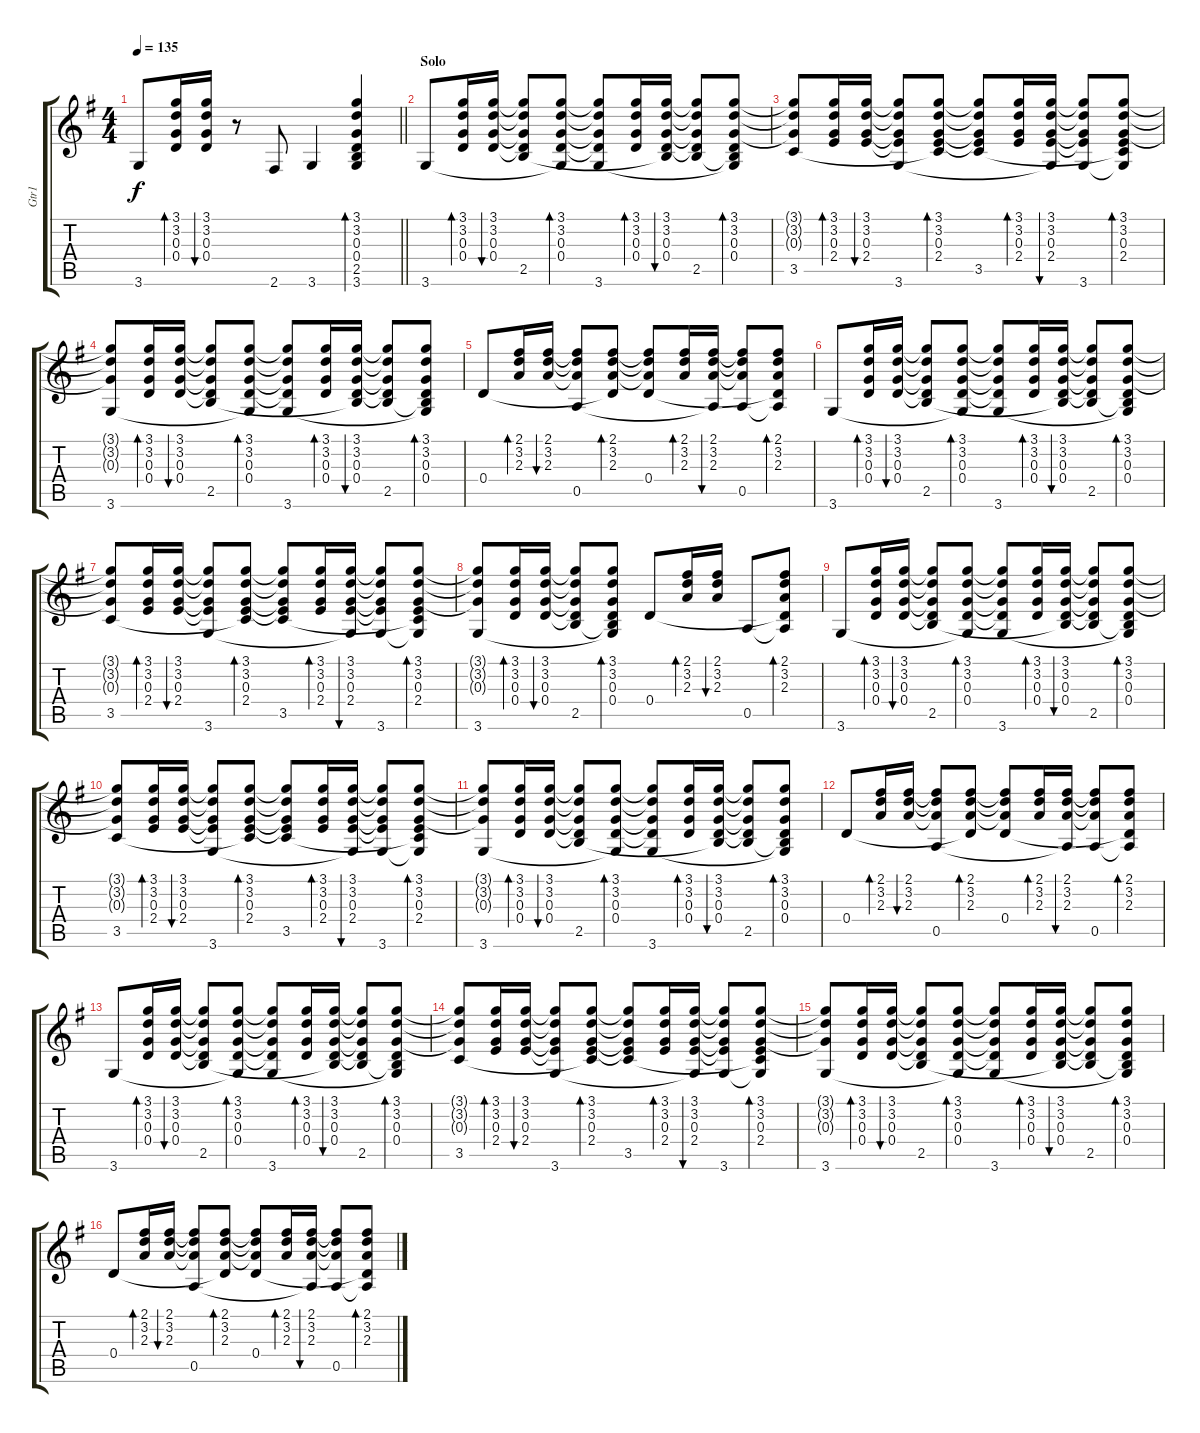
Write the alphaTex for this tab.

\track ("Gtr1" "Gtr1") {instrument acousticguitarsteel}
\staff {score tabs}
\tuning (E4 B3 G3 D3 A2 E2) {hide}
\ts (4 4)
\tempo 135
\clef g2
\barLineRight lightlight
\ks g
3.6.8{dy f} (3.1 3.2 0.3 0.4).16{bd 30} (3.1 3.2 0.3 0.4).16{bu 30} r.8 2.6.8 3.6.4 (3.1 3.2 0.3 0.4 2.5 3.6).4{bd 30} |
\section ("" "Solo")
3.6.8 (3.1 3.2 0.3 0.4).16{bd 30} (3.1 3.2 0.3 0.4).16{bu 30} (3.1{t} 3.2{t} 0.3{t} 0.4{t} 2.5).8 (3.1 3.2 0.3 0.4 3.6{t}).8{bd 30} (3.1{t} 3.2{t} 0.3{t} 0.4{t} 3.6).8 (3.1 3.2 0.3 0.4).16{bd 30} (3.1 3.2 0.3 0.4 2.5{t}).16{bu 30} (3.1{t} 3.2{t} 0.3{t} 0.4{t} 2.5).8 (3.1 3.2 0.3 0.4 2.5{t} 3.6{t}).8{bd 30} |
(3.1{t} 3.2{t} 0.3{t} 3.5).8 (3.1 3.2 0.3 2.4).16{bd 30} (3.1 3.2 0.3 2.4).16{bu 30} (3.1{t} 3.2{t} 0.3{t} 2.4{t} 3.6).8 (3.1 3.2 0.3 2.4 3.5{t}).8{bd 30} (3.1{t} 3.2{t} 0.3{t} 2.4{t} 3.5).8 (3.1 3.2 0.3 2.4).16{bd 30} (3.1 3.2 0.3 2.4 3.6{t}).16{bu 30} (3.1{t} 3.2{t} 0.3{t} 2.4{t} 3.6).8 (3.1 3.2 0.3 2.4 3.5{t} 3.6{t}).8{bd 30} |
(3.1{t} 3.2{t} 0.3{t} 3.6).8 (3.1 3.2 0.3 0.4).16{bd 30} (3.1 3.2 0.3 0.4).16{bu 30} (3.1{t} 3.2{t} 0.3{t} 0.4{t} 2.5).8 (3.1 3.2 0.3 0.4 3.6{t}).8{bd 30} (3.1{t} 3.2{t} 0.3{t} 0.4{t} 3.6).8 (3.1 3.2 0.3 0.4).16{bd 30} (3.1 3.2 0.3 0.4 2.5{t}).16{bu 30} (3.1{t} 3.2{t} 0.3{t} 0.4{t} 2.5).8 (3.1 3.2 0.3 0.4 2.5{t} 3.6{t}).8{bd 30} |
0.4.8 (2.1 3.2 2.3).16{bd 30} (2.1 3.2 2.3).16{bu 30} (2.1{t} 3.2{t} 2.3{t} 0.5).8 (2.1 3.2 2.3 0.4{t}).8{bd 30} (2.1{t} 3.2{t} 2.3{t} 0.4).8 (2.1 3.2 2.3).16{bd 30} (2.1 3.2 2.3 0.5{t}).16{bu 30} (2.1{t} 3.2{t} 2.3{t} 0.5).8 (2.1 3.2 2.3 0.4{t} 0.5{t}).8{bd 30} |
3.6.8 (3.1 3.2 0.3 0.4).16{bd 30} (3.1 3.2 0.3 0.4).16{bu 30} (3.1{t} 3.2{t} 0.3{t} 0.4{t} 2.5).8 (3.1 3.2 0.3 0.4 3.6{t}).8{bd 30} (3.1{t} 3.2{t} 0.3{t} 0.4{t} 3.6).8 (3.1 3.2 0.3 0.4).16{bd 30} (3.1 3.2 0.3 0.4 2.5{t}).16{bu 30} (3.1{t} 3.2{t} 0.3{t} 0.4{t} 2.5).8 (3.1 3.2 0.3 0.4 2.5{t} 3.6{t}).8{bd 30} |
(3.1{t} 3.2{t} 0.3{t} 3.5).8 (3.1 3.2 0.3 2.4).16{bd 30} (3.1 3.2 0.3 2.4).16{bu 30} (3.1{t} 3.2{t} 0.3{t} 2.4{t} 3.6).8 (3.1 3.2 0.3 2.4 3.5{t}).8{bd 30} (3.1{t} 3.2{t} 0.3{t} 2.4{t} 3.5).8 (3.1 3.2 0.3 2.4).16{bd 30} (3.1 3.2 0.3 2.4 3.6{t}).16{bu 30} (3.1{t} 3.2{t} 0.3{t} 2.4{t} 3.6).8 (3.1 3.2 0.3 2.4 3.5{t} 3.6{t}).8{bd 30} |
(3.1{t} 3.2{t} 0.3{t} 3.6).8 (3.1 3.2 0.3 0.4).16{bd 30} (3.1 3.2 0.3 0.4).16{bu 30} (3.1{t} 3.2{t} 0.3{t} 0.4{t} 2.5).8 (3.1 3.2 0.3 0.4 2.5{t} 3.6{t}).8{bd 30} 0.4.8 (2.1 3.2 2.3).16{bd 30} (2.1 3.2 2.3).16{bu 30} 0.5.8 (2.1 3.2 2.3 0.4{t} 0.5{t}).8{bd 30} |
3.6.8 (3.1 3.2 0.3 0.4).16{bd 30} (3.1 3.2 0.3 0.4).16{bu 30} (3.1{t} 3.2{t} 0.3{t} 0.4{t} 2.5).8 (3.1 3.2 0.3 0.4 3.6{t}).8{bd 30} (3.1{t} 3.2{t} 0.3{t} 0.4{t} 3.6).8 (3.1 3.2 0.3 0.4).16{bd 30} (3.1 3.2 0.3 0.4 2.5{t}).16{bu 30} (3.1{t} 3.2{t} 0.3{t} 0.4{t} 2.5).8 (3.1 3.2 0.3 0.4 2.5{t} 3.6{t}).8{bd 30} |
(3.1{t} 3.2{t} 0.3{t} 3.5).8 (3.1 3.2 0.3 2.4).16{bd 30} (3.1 3.2 0.3 2.4).16{bu 30} (3.1{t} 3.2{t} 0.3{t} 2.4{t} 3.6).8 (3.1 3.2 0.3 2.4 3.5{t}).8{bd 30} (3.1{t} 3.2{t} 0.3{t} 2.4{t} 3.5).8 (3.1 3.2 0.3 2.4).16{bd 30} (3.1 3.2 0.3 2.4 3.6{t}).16{bu 30} (3.1{t} 3.2{t} 0.3{t} 2.4{t} 3.6).8 (3.1 3.2 0.3 2.4 3.5{t} 3.6{t}).8{bd 30} |
(3.1{t} 3.2{t} 0.3{t} 3.6).8 (3.1 3.2 0.3 0.4).16{bd 30} (3.1 3.2 0.3 0.4).16{bu 30} (3.1{t} 3.2{t} 0.3{t} 0.4{t} 2.5).8 (3.1 3.2 0.3 0.4 3.6{t}).8{bd 30} (3.1{t} 3.2{t} 0.3{t} 0.4{t} 3.6).8 (3.1 3.2 0.3 0.4).16{bd 30} (3.1 3.2 0.3 0.4 2.5{t}).16{bu 30} (3.1{t} 3.2{t} 0.3{t} 0.4{t} 2.5).8 (3.1 3.2 0.3 0.4 2.5{t} 3.6{t}).8{bd 30} |
0.4.8 (2.1 3.2 2.3).16{bd 30} (2.1 3.2 2.3).16{bu 30} (2.1{t} 3.2{t} 2.3{t} 0.5).8 (2.1 3.2 2.3 0.4{t}).8{bd 30} (2.1{t} 3.2{t} 2.3{t} 0.4).8 (2.1 3.2 2.3).16{bd 30} (2.1 3.2 2.3 0.5{t}).16{bu 30} (2.1{t} 3.2{t} 2.3{t} 0.5).8 (2.1 3.2 2.3 0.4{t} 0.5{t}).8{bd 30} |
3.6.8 (3.1 3.2 0.3 0.4).16{bd 30} (3.1 3.2 0.3 0.4).16{bu 30} (3.1{t} 3.2{t} 0.3{t} 0.4{t} 2.5).8 (3.1 3.2 0.3 0.4 3.6{t}).8{bd 30} (3.1{t} 3.2{t} 0.3{t} 0.4{t} 3.6).8 (3.1 3.2 0.3 0.4).16{bd 30} (3.1 3.2 0.3 0.4 2.5{t}).16{bu 30} (3.1{t} 3.2{t} 0.3{t} 0.4{t} 2.5).8 (3.1 3.2 0.3 0.4 2.5{t} 3.6{t}).8{bd 30} |
(3.1{t} 3.2{t} 0.3{t} 3.5).8 (3.1 3.2 0.3 2.4).16{bd 30} (3.1 3.2 0.3 2.4).16{bu 30} (3.1{t} 3.2{t} 0.3{t} 2.4{t} 3.6).8 (3.1 3.2 0.3 2.4 3.5{t}).8{bd 30} (3.1{t} 3.2{t} 0.3{t} 2.4{t} 3.5).8 (3.1 3.2 0.3 2.4).16{bd 30} (3.1 3.2 0.3 2.4 3.6{t}).16{bu 30} (3.1{t} 3.2{t} 0.3{t} 2.4{t} 3.6).8 (3.1 3.2 0.3 2.4 3.5{t} 3.6{t}).8{bd 30} |
(3.1{t} 3.2{t} 0.3{t} 3.6).8 (3.1 3.2 0.3 0.4).16{bd 30} (3.1 3.2 0.3 0.4).16{bu 30} (3.1{t} 3.2{t} 0.3{t} 0.4{t} 2.5).8 (3.1 3.2 0.3 0.4 3.6{t}).8{bd 30} (3.1{t} 3.2{t} 0.3{t} 0.4{t} 3.6).8 (3.1 3.2 0.3 0.4).16{bd 30} (3.1 3.2 0.3 0.4 2.5{t}).16{bu 30} (3.1{t} 3.2{t} 0.3{t} 0.4{t} 2.5).8 (3.1 3.2 0.3 0.4 2.5{t} 3.6{t}).8{bd 30} |
0.4.8 (2.1 3.2 2.3).16{bd 30} (2.1 3.2 2.3).16{bu 30} (2.1{t} 3.2{t} 2.3{t} 0.5).8 (2.1 3.2 2.3 0.4{t}).8{bd 30} (2.1{t} 3.2{t} 2.3{t} 0.4).8 (2.1 3.2 2.3).16{bd 30} (2.1 3.2 2.3 0.5{t}).16{bu 30} (2.1{t} 3.2{t} 2.3{t} 0.5).8 (2.1 3.2 2.3 0.4{t} 0.5{t}).8{bd 30}
